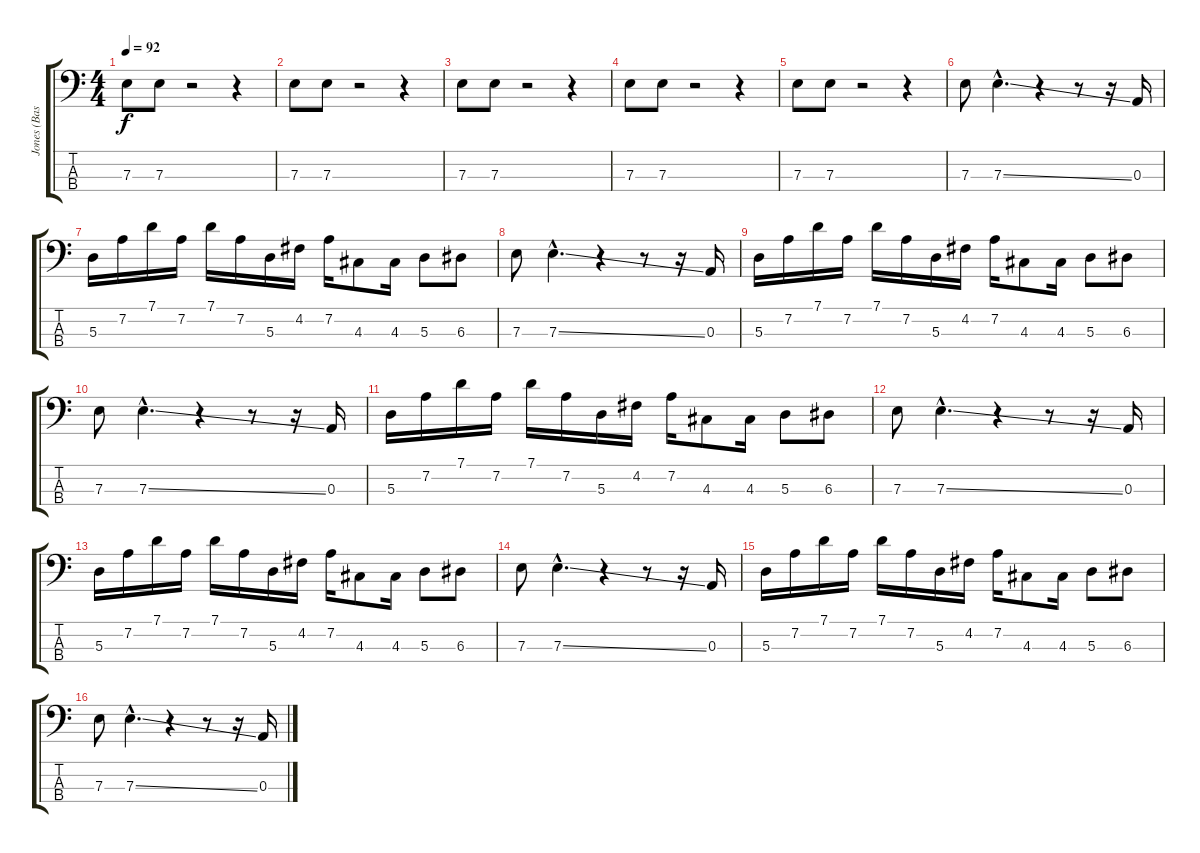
\track ("Jones (Bass)" "Jones (Bas") {instrument electricbasspick}
\staff {score tabs}
\tuning (G2 D2 A1 E1) {hide}
\ts (4 4)
\tempo 92
\clef f4
\ks c
7.3.8{dy f instrument electricbasspick} 7.3.8 r.2 r.4 |
7.3.8 7.3.8 r.2 r.4 |
7.3.8 7.3.8 r.2 r.4 |
7.3.8 7.3.8 r.2 r.4 |
7.3.8 7.3.8 r.2 r.4 |
7.3.8 7.3{ss hac}.4{d} r.4 r.8 r.16 0.3.16 |
5.3.16 7.2.16 7.1.16 7.2.16 7.1.16 7.2.16 5.3.16 4.2.16 7.2.16 4.3.8 4.3.16 5.3.8 6.3.8 |
7.3.8 7.3{ss hac}.4{d} r.4 r.8 r.16 0.3.16 |
5.3.16 7.2.16 7.1.16 7.2.16 7.1.16 7.2.16 5.3.16 4.2.16 7.2.16 4.3.8 4.3.16 5.3.8 6.3.8 |
7.3.8 7.3{ss hac}.4{d} r.4 r.8 r.16 0.3.16 |
5.3.16 7.2.16 7.1.16 7.2.16 7.1.16 7.2.16 5.3.16 4.2.16 7.2.16 4.3.8 4.3.16 5.3.8 6.3.8 |
7.3.8 7.3{ss hac}.4{d} r.4 r.8 r.16 0.3.16 |
5.3.16 7.2.16 7.1.16 7.2.16 7.1.16 7.2.16 5.3.16 4.2.16 7.2.16 4.3.8 4.3.16 5.3.8 6.3.8 |
7.3.8 7.3{ss hac}.4{d} r.4 r.8 r.16 0.3.16 |
5.3.16 7.2.16 7.1.16 7.2.16 7.1.16 7.2.16 5.3.16 4.2.16 7.2.16 4.3.8 4.3.16 5.3.8 6.3.8 |
7.3.8 7.3{ss hac}.4{d} r.4 r.8 r.16 0.3.16
